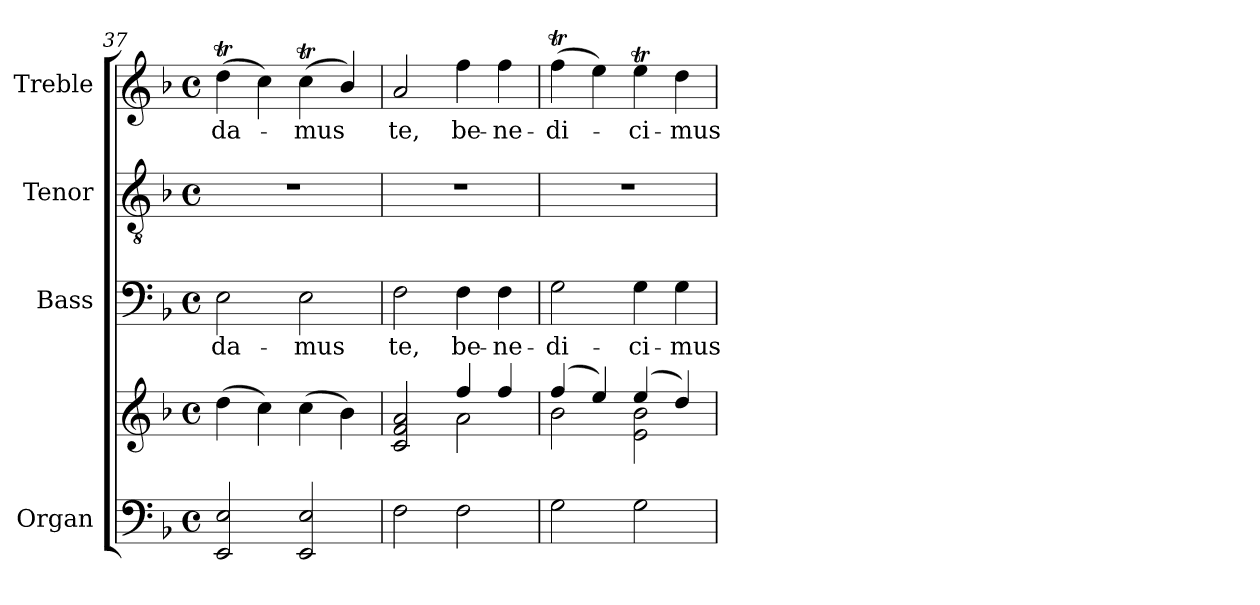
**kern	**kern	**kern	**text	**kern	**kern	**text
*part4	*part4	*part3	*part3	*part2	*part1	*part1
*staff5	*staff4	*staff3	*staff3	*staff2	*staff1	*staff1
*I"Organ	*	*I"Bass	*	*I"Tenor	*I"Treble	*
*I'Organ	*	*I'Bass	*	*I'Tenor	*I'Treble	*
*clefF4	*clefG2	*clefF4	*	*clefGv2	*clefG2	*
*k[b-]	*k[b-]	*k[b-]	*	*k[b-]	*k[b-]	*
*F:	*F:	*F:	*	*F:	*F:	*
*M4/4	*M4/4	*M4/4	*	*M4/4	*M4/4	*
*met(c)	*met(c)	*met(c)	*	*met(c)	*met(c)	*
=37	=37	=37	=37	=37	=37	=37
*	*^	*	*	*	*	*
!	!	!	!	!LO:LY:b	!	!	!LO:LY:b
2EE 2E	(>4dd\	1ryy	2E	-da-	1r	(>4ddT	-da-
.	4cc\)	.	.	.	.	4cc)	.
!	!	!	!	!LO:LY:b	!	!	!LO:LY:b
2EE 2E	(>4cc\	.	2E	-mus	.	(<4ccT	mus
.	4b-\)	.	.	.	.	4b-/)	.
=38	=38	=38	=38	=38	=38	=38	=38
!	!	!	!	!LO:LY:b	!	!	!LO:LY:b
2F	2c/ 2f/ 2a/	2ryy	2F	te,	1r	2a	te,
!	!	!	!	!LO:LY:b	!	!	!LO:LY:b
2F	4ff/	2a\	4F	be-	.	4ff	be-
!	!	!	!	!LO:LY:b	!	!	!LO:LY:b
.	4ff/	.	4F	-ne-	.	4ff	-ne-
=39	=39	=39	=39	=39	=39	=39	=39
!	!	!	!	!LO:LY:b	!	!	!LO:LY:b
2G	(>4ff/	2b-\	2G	-di-	1r	(>4ffT	-di-
.	4ee/)	.	.	.	.	4ee)	.
!	!	!	!	!LO:LY:b	!	!	!LO:LY:b
2G	(>4ee/	2e\ 2b-\	4G	-ci-	.	4eet	ci-
!	!	!	!	!LO:LY:b	!	!	!LO:LY:b
.	4dd/)	.	4G	-mus	.	4dd	-mus
*	*v	*v	*	*	*	*	*
=	=	=	=	=	=	=
*-	*-	*-	*-	*-	*-	*-
